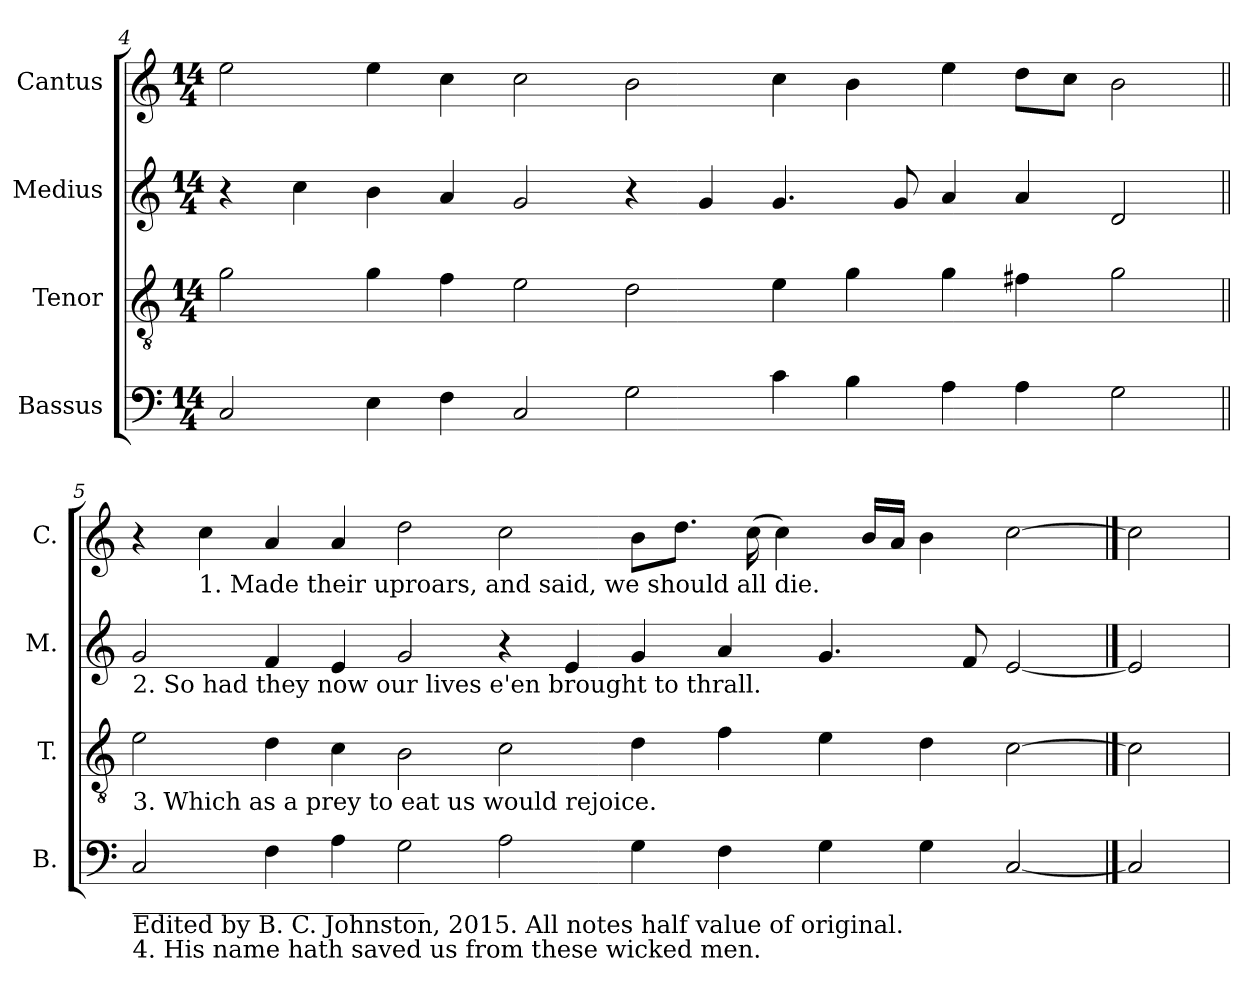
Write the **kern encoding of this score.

**kern	**kern	**kern	**kern
*part4	*part3	*part2	*part1
*staff4	*staff3	*staff2	*staff1
*I"Bassus	*I"Tenor	*I"Medius	*I"Cantus
*I'B.	*I'T.	*I'M.	*I'C.
*clefF4	*clefGv2	*clefG2	*clefG2
*k[]	*k[]	*k[]	*k[]
*M14/4	*M14/4	*M14/4	*M14/4
=4	=4	=4	=4
2C/	2g\	4r	2ee\
.	.	4cc\	.
4E\	4g\	4b\	4ee\
4F\	4f\	4a/	4cc\
2C/	2e\	2g/	2cc\
2G\	2d\	4r	2b\
.	.	4g/	.
4c\	4e\	4.g/	4cc\
4B\	4g\	.	4b\
.	.	8g/	.
4A\	4g\	4a/	4ee\
4A\	4f#X\	4a/	8dd\L
.	.	.	8cc\J
2G\	2g\	2d/	2b\
=5||	=5||	=5||	=5||
!	!	!LO:TX:b:t=2. So had they now our lives e'en brought to thrall.	!
!	!LO:TX:b:t=3. Which as a   prey to      eat  us      would    rejoice.	!	!
!LO:TX:b:t=________________________	!	!	!
!LO:TX:b:t=Edited by B. C. Johnston, 2015.  All notes half value of original.	!	!	!
!LO:TX:b:t=4. His  name hath  saved   us from these wicked   men.	!	!	!
2C/	2e\	2g/	4r
!	!	!	!LO:TX:b:t=1. Made their uproars, and said, we should all die.
.	.	.	4cc\
4F\	4d\	4f/	4a/
4A\	4c\	4e/	4a/
2G\	2B\	2g/	2dd\
2A\	2c\	4r	2cc\
.	.	4e/	.
4G\	4d\	4g/	8b\L
.	.	.	8.dd\J
4F\	4f\	4a/	.
.	.	.	(16cc\
.	.	.	4cc\)
4G\	4e\	4.g/	.
.	.	.	16b/LL
.	.	.	16a/JJ
4G\	4d\	.	4b\
.	.	8f/	.
[2C	[2c	[2e	[2cc
==6	==6	==6	==6
2C]	2c]	2e]	2cc]
=	=	=	=
*-	*-	*-	*-
